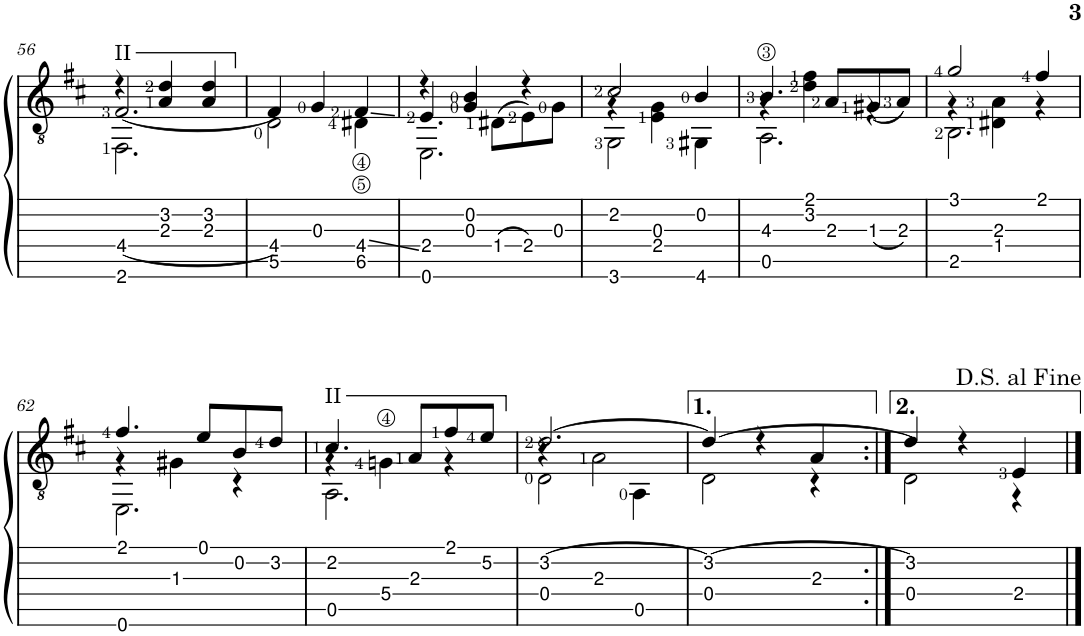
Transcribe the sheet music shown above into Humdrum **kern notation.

**kern	**kern
*part1	*part1
*staff2	*staff1
*I"Classical Guitar	*
*I'Guit.	*
!!LO:PB:g=z
*	*clefGv2
*k[f#c#]	*k[f#c#]
*D:	*D:
*M3/4	*M3/4
=56	=56
*^	*^
*	*^	*	*^
!	!	!	!LO:TX:a:t=II	!	!
4r	[<2.F#	2.FF#	4r	[<2.F#/	2.FF#\
4A 4d	.	.	4A/ 4d/	.	.
4A 4d	.	.	4A/ 4d/	.	.
*	*v	*v	*	*	*
*	*	*	*v	*v
=57	=57	=57	=57
4F#]	2D	4F#/]	2D\
4G	.	4G/	.
4F#	4D#X	4F#</	4D#X\
=58	=58	=58	=58
*	*^	*	*^
4r	4.E	2.EE	4r	4.E/	2.EE\
4G 4B	.	.	4G/ 4B/	.	.
.	8D#X	.	.	(>8D#X\L	.
4r	8EL	.	4r	8E\)	.
.	8GJ	.	.	8G\J	.
=59	=59	=59	=59	=59	=59
2c#	4r	2GG	2c#/	4r	2GG\
.	4E 4G	.	.	4E\ 4G\	.
4B	4r	4GG#X	4B/	4ryy	4GG#X\
=60	=60	=60	=60	=60	=60
4.B	4r	2.AA	4.B/	4r	2.AA\
.	4d 4f#	.	.	4d\ 4f#\	.
8A	.	.	8A/L	.	.
8G#XL	4r	.	(<8G#X/	4r	.
8AJ	.	.	8A/J)	.	.
=61	=61	=61	=61	=61	=61
2g	4r	2.BB	2g/	4r	2.BB\
.	4D#X 4A	.	.	4D#X\ 4A\	.
4f#	4r	.	4f#/	4r	.
!!LO:LB:g=z	!!	!!
=62	=62	=62	=62	=62	=62
4.f#	4r	2.EE	4.f#/	4r	2.EE\
.	4G#X	.	.	4G#X\	.
8e	.	.	8e/L	.	.
8BL	4r	.	8B/	4r	.
8dJ	.	.	8d/J	.	.
=63	=63	=63	=63	=63	=63
!	!	!	!LO:TX:a:t=II	!	!
4.c#	4r	2.AA	4.c#/	4r	2.AA\
.	4Gn	.	.	4Gn>\	.
8A	.	.	8A/L	.	.
8f#L	4r	.	8f#/	4r	.
8eJ	.	.	8e/J	.	.
=64	=64	=64	=64	=64	=64
[2.d	4r	2D	[2.d/	4r	2D\
.	2A	.	.	2A\	.
.	.	4AA	.	.	4AA\
*	*v	*v	*	*	*
*	*	*	*v	*v
=65	=65	=65	=65
4d_	2D	4d/_	2D\
4r	.	4r	.
4A	4r	4A/	4r
=66:|!	=66:|!	=66:|!	=66:|!
4d]	2D	4d/]	2D\
4r	.	4r	.
4E	4r	4E/	4r
*v	*v	*	*
*	*v	*v
==	==
*-	*-
